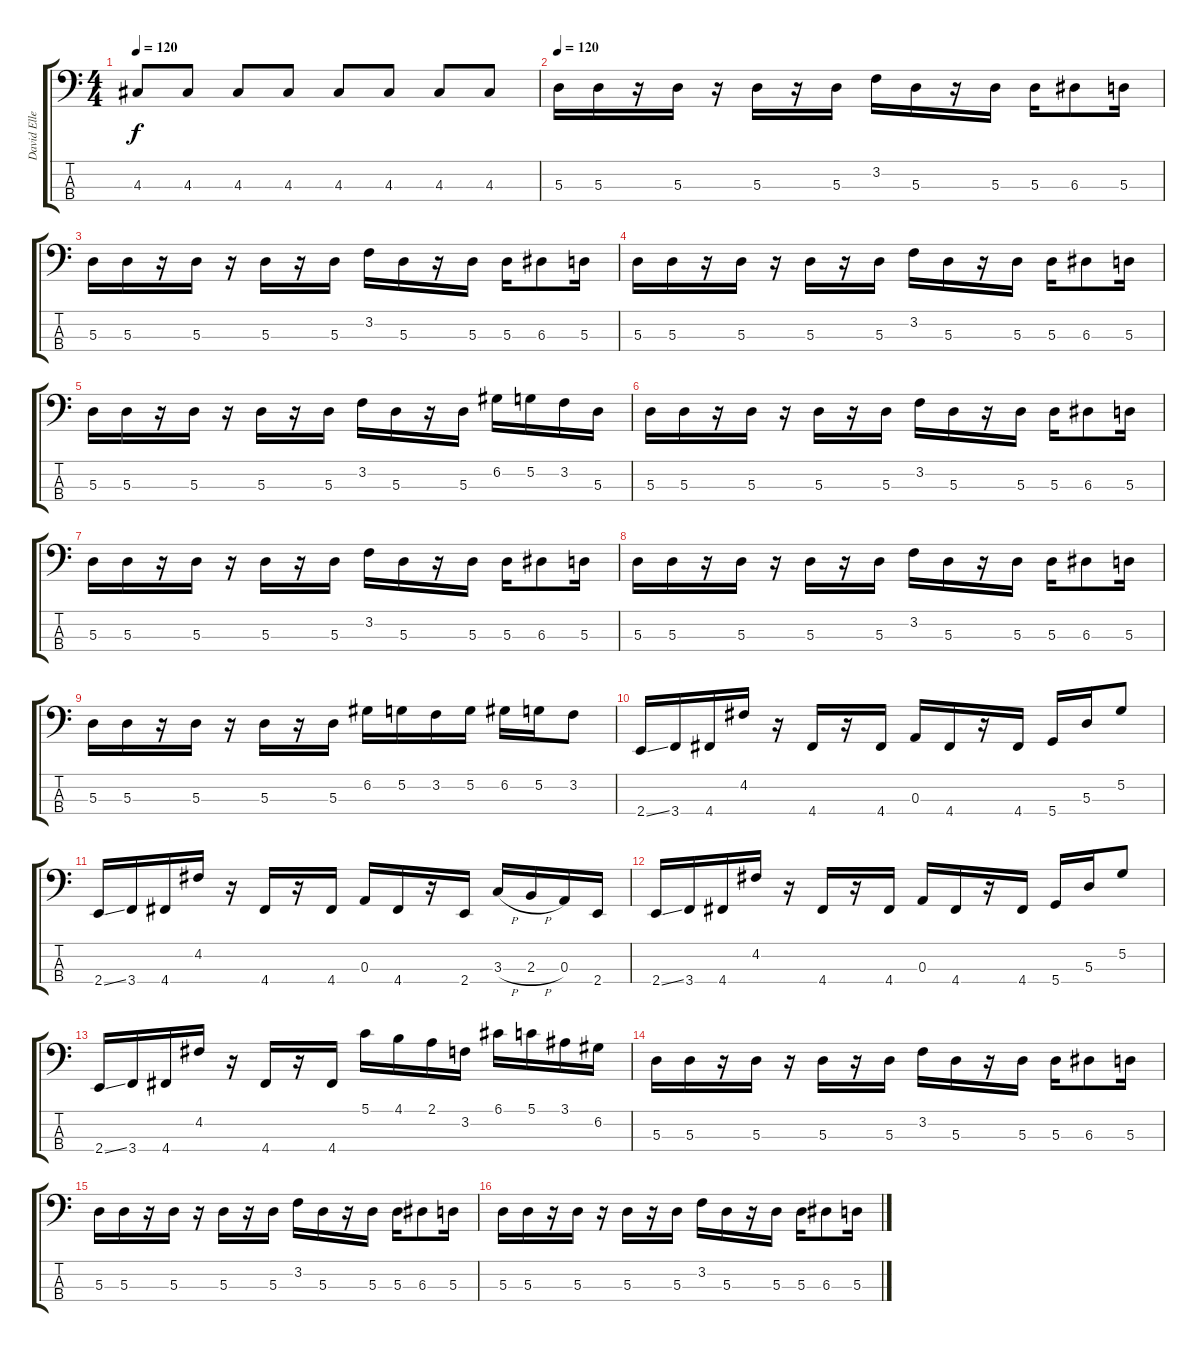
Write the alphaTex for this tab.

\track ("David Ellefson" "David Elle") {instrument electricbasspick}
\staff {score tabs}
\tuning (G2 D2 A1 D1) {hide}
\ts (4 4)
\tempo 120
\clef f4
\ks c
4.3.8{dy f} 4.3.8 4.3.8 4.3.8 4.3.8 4.3.8 4.3.8 4.3.8 |
\tempo 120
5.3.16 5.3.16 r.16 5.3.16 r.16 5.3.16 r.16 5.3.16 3.2.16 5.3.16 r.16 5.3.16 5.3.16 6.3.8 5.3.16 |
5.3.16 5.3.16 r.16 5.3.16 r.16 5.3.16 r.16 5.3.16 3.2.16 5.3.16 r.16 5.3.16 5.3.16 6.3.8 5.3.16 |
5.3.16 5.3.16 r.16 5.3.16 r.16 5.3.16 r.16 5.3.16 3.2.16 5.3.16 r.16 5.3.16 5.3.16 6.3.8 5.3.16 |
5.3.16 5.3.16 r.16 5.3.16 r.16 5.3.16 r.16 5.3.16 3.2.16 5.3.16 r.16 5.3.16 6.2.16 5.2.16 3.2.16 5.3.16 |
5.3.16 5.3.16 r.16 5.3.16 r.16 5.3.16 r.16 5.3.16 3.2.16 5.3.16 r.16 5.3.16 5.3.16 6.3.8 5.3.16 |
5.3.16 5.3.16 r.16 5.3.16 r.16 5.3.16 r.16 5.3.16 3.2.16 5.3.16 r.16 5.3.16 5.3.16 6.3.8 5.3.16 |
5.3.16 5.3.16 r.16 5.3.16 r.16 5.3.16 r.16 5.3.16 3.2.16 5.3.16 r.16 5.3.16 5.3.16 6.3.8 5.3.16 |
5.3.16 5.3.16 r.16 5.3.16 r.16 5.3.16 r.16 5.3.16 6.2.16 5.2.16 3.2.16 5.2.16 6.2.16 5.2.16 3.2.8 |
2.4{ss}.16 3.4.16 4.4.16 4.2.16 r.16 4.4.16 r.16 4.4.16 0.3.16 4.4.16 r.16 4.4.16 5.4.16 5.3.16 5.2.8 |
2.4{ss}.16 3.4.16 4.4.16 4.2.16 r.16 4.4.16 r.16 4.4.16 0.3.16 4.4.16 r.16 2.4.16 3.3{h}.16 2.3{h}.16 0.3.16 2.4.16 |
2.4{ss}.16 3.4.16 4.4.16 4.2.16 r.16 4.4.16 r.16 4.4.16 0.3.16 4.4.16 r.16 4.4.16 5.4.16 5.3.16 5.2.8 |
2.4{ss}.16 3.4.16 4.4.16 4.2.16 r.16 4.4.16 r.16 4.4.16 5.1.16 4.1.16 2.1.16 3.2.16 6.1.16 5.1.16 3.1.16 6.2.16 |
5.3.16 5.3.16 r.16 5.3.16 r.16 5.3.16 r.16 5.3.16 3.2.16 5.3.16 r.16 5.3.16 5.3.16 6.3.8 5.3.16 |
5.3.16 5.3.16 r.16 5.3.16 r.16 5.3.16 r.16 5.3.16 3.2.16 5.3.16 r.16 5.3.16 5.3.16 6.3.8 5.3.16 |
5.3.16 5.3.16 r.16 5.3.16 r.16 5.3.16 r.16 5.3.16 3.2.16 5.3.16 r.16 5.3.16 5.3.16 6.3.8 5.3.16
